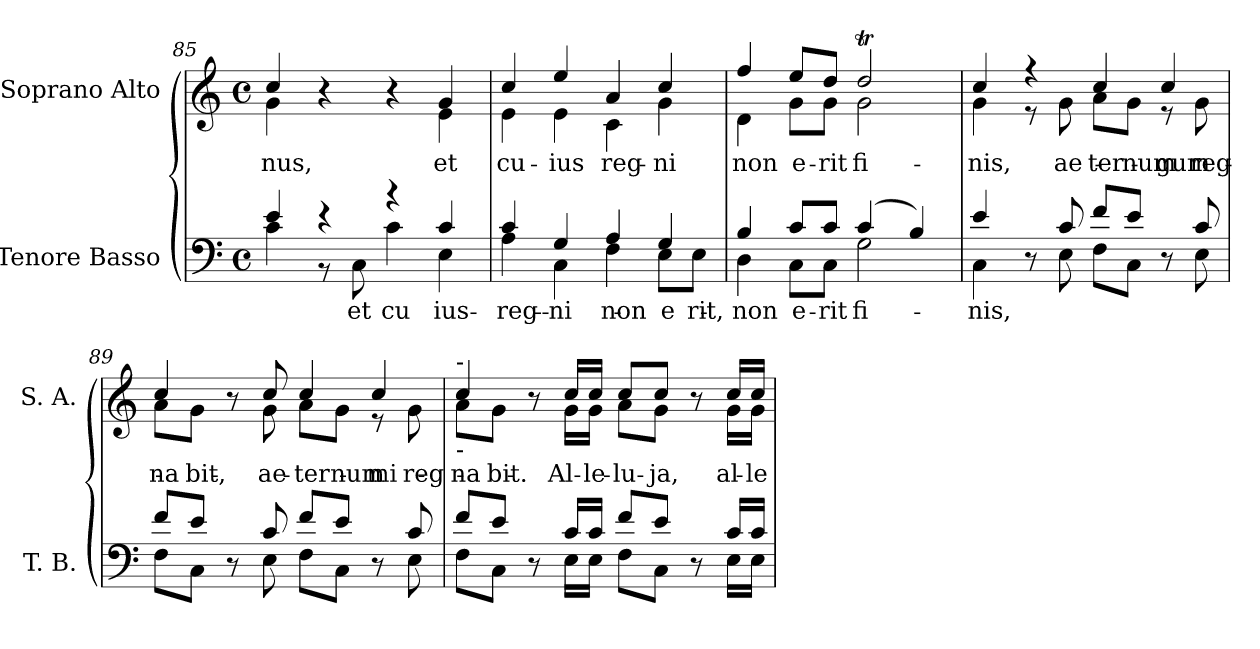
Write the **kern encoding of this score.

**kern	**text	**kern	**text
*part2	*part2	*part1	*part1
*staff2	*staff2	*staff1	*staff1
*I"Tenore Basso	*	*I"Soprano Alto	*
*I'T. B.	*	*I'S. A.	*
*clefF4	*	*clefG2	*
*k[]	*	*k[]	*
*C:	*	*C:	*
*M4/4	*	*M4/4	*
*met(c)	*	*met(c)	*
=85	=85	=85	=85
*^	*	*	*
!	!	!	!	!LO:LY:b:color=#000000
*	*	*	*^	*
4ei/	4ci\	.	4cci/	4gi\	-nus,
4r	8r	.	4r	4ryy	.
!	!	!LO:LY:b:color=#000000	!	!	!
.	8Ci\	-et	.	.	.
!	!	!LO:LY:b:color=#000000	!	!	!
4r	4ci\	cu-	4r	4ryy	.
!	!	!LO:LY:b:color=#000000	!	!	!
!	!	!	!	!	!LO:LY:b:color=#000000
4ci/	4Ei\	-ius	4gi/	4ei\	et
!!LO:LB:g=z	!!
=86	=86	=86	=86	=86	=86
!	!	!LO:LY:b:color=#000000	!	!	!
!	!	!	!	!	!LO:LY:b:color=#000000
4ci/	4Ai\	reg-	4cci/	4ei\	cu-
!	!	!LO:LY:b:color=#000000	!	!	!
!	!	!	!	!	!LO:LY:b:color=#000000
4Gi/	4Ci\	-ni	4eei/	4ei\	-ius
!	!	!LO:LY:b:color=#000000	!	!	!
!	!	!	!	!	!LO:LY:b:color=#000000
4Ai/	4Fi\	non	4ai/	4ci\	reg-
!	!	!LO:LY:b:color=#000000	!	!	!
!	!	!	!	!	!LO:LY:b:color=#000000
4Gi/	8Ei\L	e-	4cci/	4gi\	-ni
!	!	!LO:LY:b:color=#000000	!	!	!
.	8Ei\J	-rit,	.	.	.
=87	=87	=87	=87	=87	=87
!	!	!LO:LY:b:color=#000000	!	!	!
!	!	!	!	!	!LO:LY:b:color=#000000
4Bi/	4Di\	non	4ffi/	4di\	non
!	!	!LO:LY:b:color=#000000	!	!	!
!	!	!	!	!	!LO:LY:b:color=#000000
8ci/L	8Ci\L	e-	8eei/L	8gi\L	e-
!	!	!LO:LY:b:color=#000000	!	!	!
!	!	!	!	!	!LO:LY:b:color=#000000
8ci/J	8Ci\J	-rit	8ddi/J	8gi\J	-rit
!	!	!LO:LY:b:color=#000000	!	!	!
!	!	!	!	!	!LO:LY:b:color=#000000
(4ci/	2Gi\	fi-	2ddTi/	2gi\	fi-
4Bi/)	.	.	.	.	.
=88	=88	=88	=88	=88	=88
!	!	!LO:LY:b:color=#000000	!	!	!
!	!	!	!	!	!LO:LY:b:color=#000000
4ei/	4Ci\	-nis,	4cci/	4gi\	-nis,
8r	8ryy	.	4r	8r	.
!	!	!	!	!	!LO:LY:b:color=#000000
8ci/	8Ei\	.	.	8gi\	ae-
!	!	!	!	!	!LO:LY:a:color=#000000
!	!	!	!	!	!LO:LY:b:color=#000000
8fi/L	8Fi\L	.	4cci/	8ai\L	-ter-
!	!	!	!	!	!LO:LY:b:color=#000000
8ei/J	8Ci\J	.	.	8gi\J	-num
!	!	!	!	!	!LO:LY:a:color=#000000
8r	8ryy	.	4cci/	8r	-gum
!	!	!	!	!	!LO:LY:b:color=#000000
8ci/	8Ei\	.	.	8gi\	reg-
=89	=89	=89	=89	=89	=89
!	!	!	!	!	!LO:LY:a:color=#000000
!	!	!	!	!	!LO:LY:b:color=#000000
8fi/L	8Fi\L	.	4cci/	8ai\L	-na-
!	!	!	!	!	!LO:LY:b:color=#000000
8ei/J	8Ci\J	.	.	8gi\J	-bit,
8r	8ryy	.	8r	8ryy	.
!	!	!	!	!	!LO:LY:a:color=#000000
!	!	!	!	!	!LO:LY:b:color=#000000
8ci/	8Ei\	.	8cci/	8gi\	ae-
!	!	!	!	!	!LO:LY:a:color=#000000
!	!	!	!	!	!LO:LY:b:color=#000000
8fi/L	8Fi\L	.	4cci/	8ai\L	-ter-
!	!	!	!	!	!LO:LY:b:color=#000000
8ei/J	8Ci\J	.	.	8gi\J	-num
!	!	!	!	!	!LO:LY:a:color=#000000
8r	8ryy	.	4cci/	8r	-mi-
!	!	!	!	!	!LO:LY:b:color=#000000
8ci/	8Ei\	.	.	8gi\	reg-
!!LO:LB:g=z	!!
=90	=90	=90	=90	=90	=90
!	!	!	!	!	!LO:LY:a:color=#000000
!	!	!	!LO:TX:a:t=-	!	!
!	!	!	!LO:TX:b:t=-	!	!
!	!	!	!	!	!LO:LY:b:color=#000000
8fi/L	8Fi\L	.	4cci/	8ai\L	-na-
!	!	!	!	!	!LO:LY:b:color=#000000
8ei/J	8Ci\J	.	.	8gi\J	-bit.
8r	8ryy	.	8r	8ryy	.
!	!	!	!	!	!LO:LY:b:color=#000000
16ci/LL	16Ei\LL	.	16cci/LL	16gi\LL	Al-
!	!	!	!	!	!LO:LY:b:color=#000000
16ci/JJ	16Ei\JJ	.	16cci/JJ	16gi\JJ	-le-
!	!	!	!	!	!LO:LY:b:color=#000000
8fi/L	8Fi\L	.	8cci/L	8ai\L	-lu-
!	!	!	!	!	!LO:LY:b:color=#000000
8ei/J	8Ci\J	.	8cci/J	8gi\J	-ja,
8r	8ryy	.	8r	8ryy	.
!	!	!	!	!	!LO:LY:b:color=#000000
16ci/LL	16Ei\LL	.	16cci/LL	16gi\LL	al-
!	!	!	!	!	!LO:LY:b:color=#000000
16ci/JJ	16Ei\JJ	.	16cci/JJ	16gi\JJ	-le-
*v	*v	*	*	*	*
*	*	*v	*v	*
=	=	=	=
*-	*-	*-	*-
